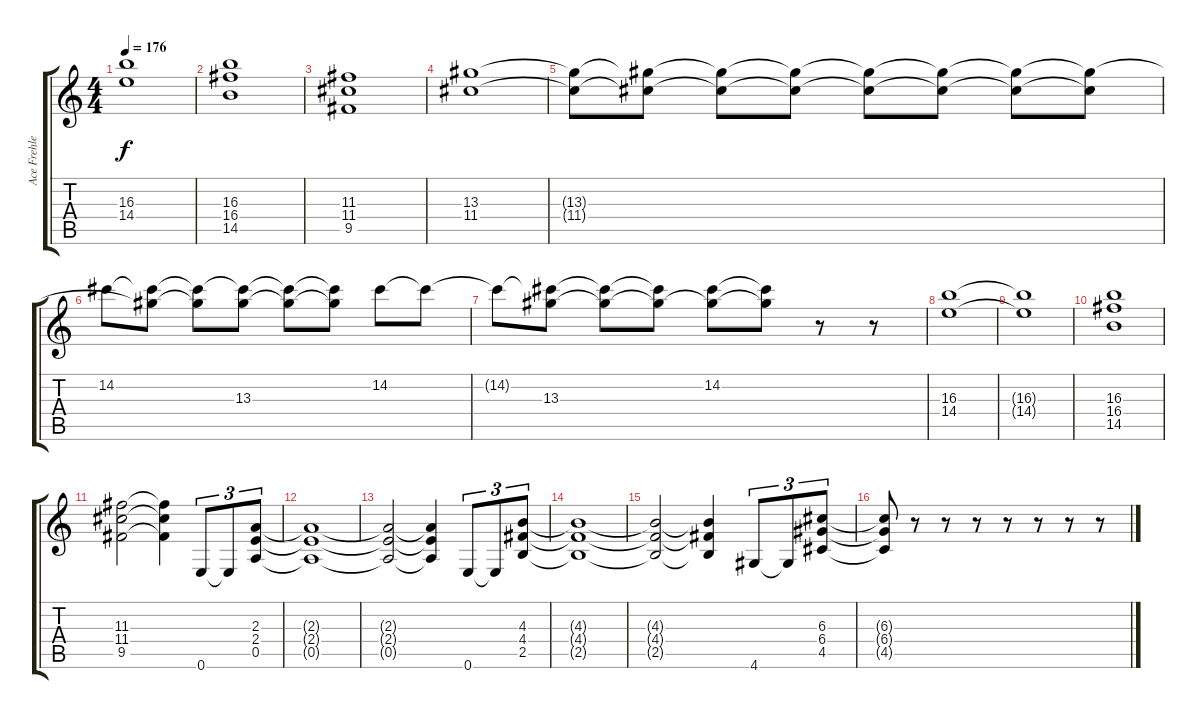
\track ("Ace Frehley" "Ace Frehle") {instrument overdrivenguitar}
\staff {score tabs}
\tuning (E4 B3 G3 D3 A2 E2) {hide}
\ts (4 4)
\tempo 176
\clef g2
\ks c
(16.3{t} 14.4{t}).1{dy f} |
(16.3 16.4 14.5).1 |
(11.3 11.4 9.5).1 |
(13.3 11.4).1 |
(13.3{t} 11.4{t}).8 (13.3{t} 11.4{t}).8 (13.3{t} 11.4{t}).8 (13.3{t} 11.4{t}).8 (13.3{t} 11.4{t}).8 (13.3{t} 11.4{t}).8 (13.3{t} 11.4{t}).8 (13.3{t} 11.4{t}).8 |
14.2.8 (14.2{t} 13.3{t}).8 (14.2{t} 13.3{t}).8 (14.2{t} 13.3).8 (14.2{t} 13.3{t}).8 (14.2{t} 13.3{t}).8 14.2.8 14.2{t}.8 |
14.2{t}.8 (14.2{t} 13.3).8 (14.2{t} 13.3{t}).8 (14.2{t} 13.3{t}).8 (14.2 13.3{t}).8 (14.2{t} 13.3{t}).8 r.8 r.8 |
(16.3 14.4).1 |
(16.3{t} 14.4{t}).1 |
(16.3 16.4 14.5).1 |
(11.3 11.4 9.5).2 (11.3{t} 11.4{t} 9.5{t}).4 0.6.8{tu (3 2)} 0.6{t}.8{tu (3 2)} (2.3 2.4 0.5).8{tu (3 2)} |
(2.3{t} 2.4{t} 0.5{t}).1 |
(2.3{t} 2.4{t} 0.5{t}).2 (2.3{t} 2.4{t} 0.5{t}).4 0.6.8{tu (3 2)} 0.6{t}.8{tu (3 2)} (4.3 4.4 2.5).8{tu (3 2)} |
(4.3{t} 4.4{t} 2.5{t}).1 |
(4.3{t} 4.4{t} 2.5{t}).2 (4.3{t} 4.4{t} 2.5{t}).4 4.6.8{tu (3 2)} 4.6{t}.8{tu (3 2)} (6.3 6.4 4.5).8{tu (3 2)} |
(6.3{t} 6.4{t} 4.5{t}).8 r.8 r.8 r.8 r.8 r.8 r.8 r.8
